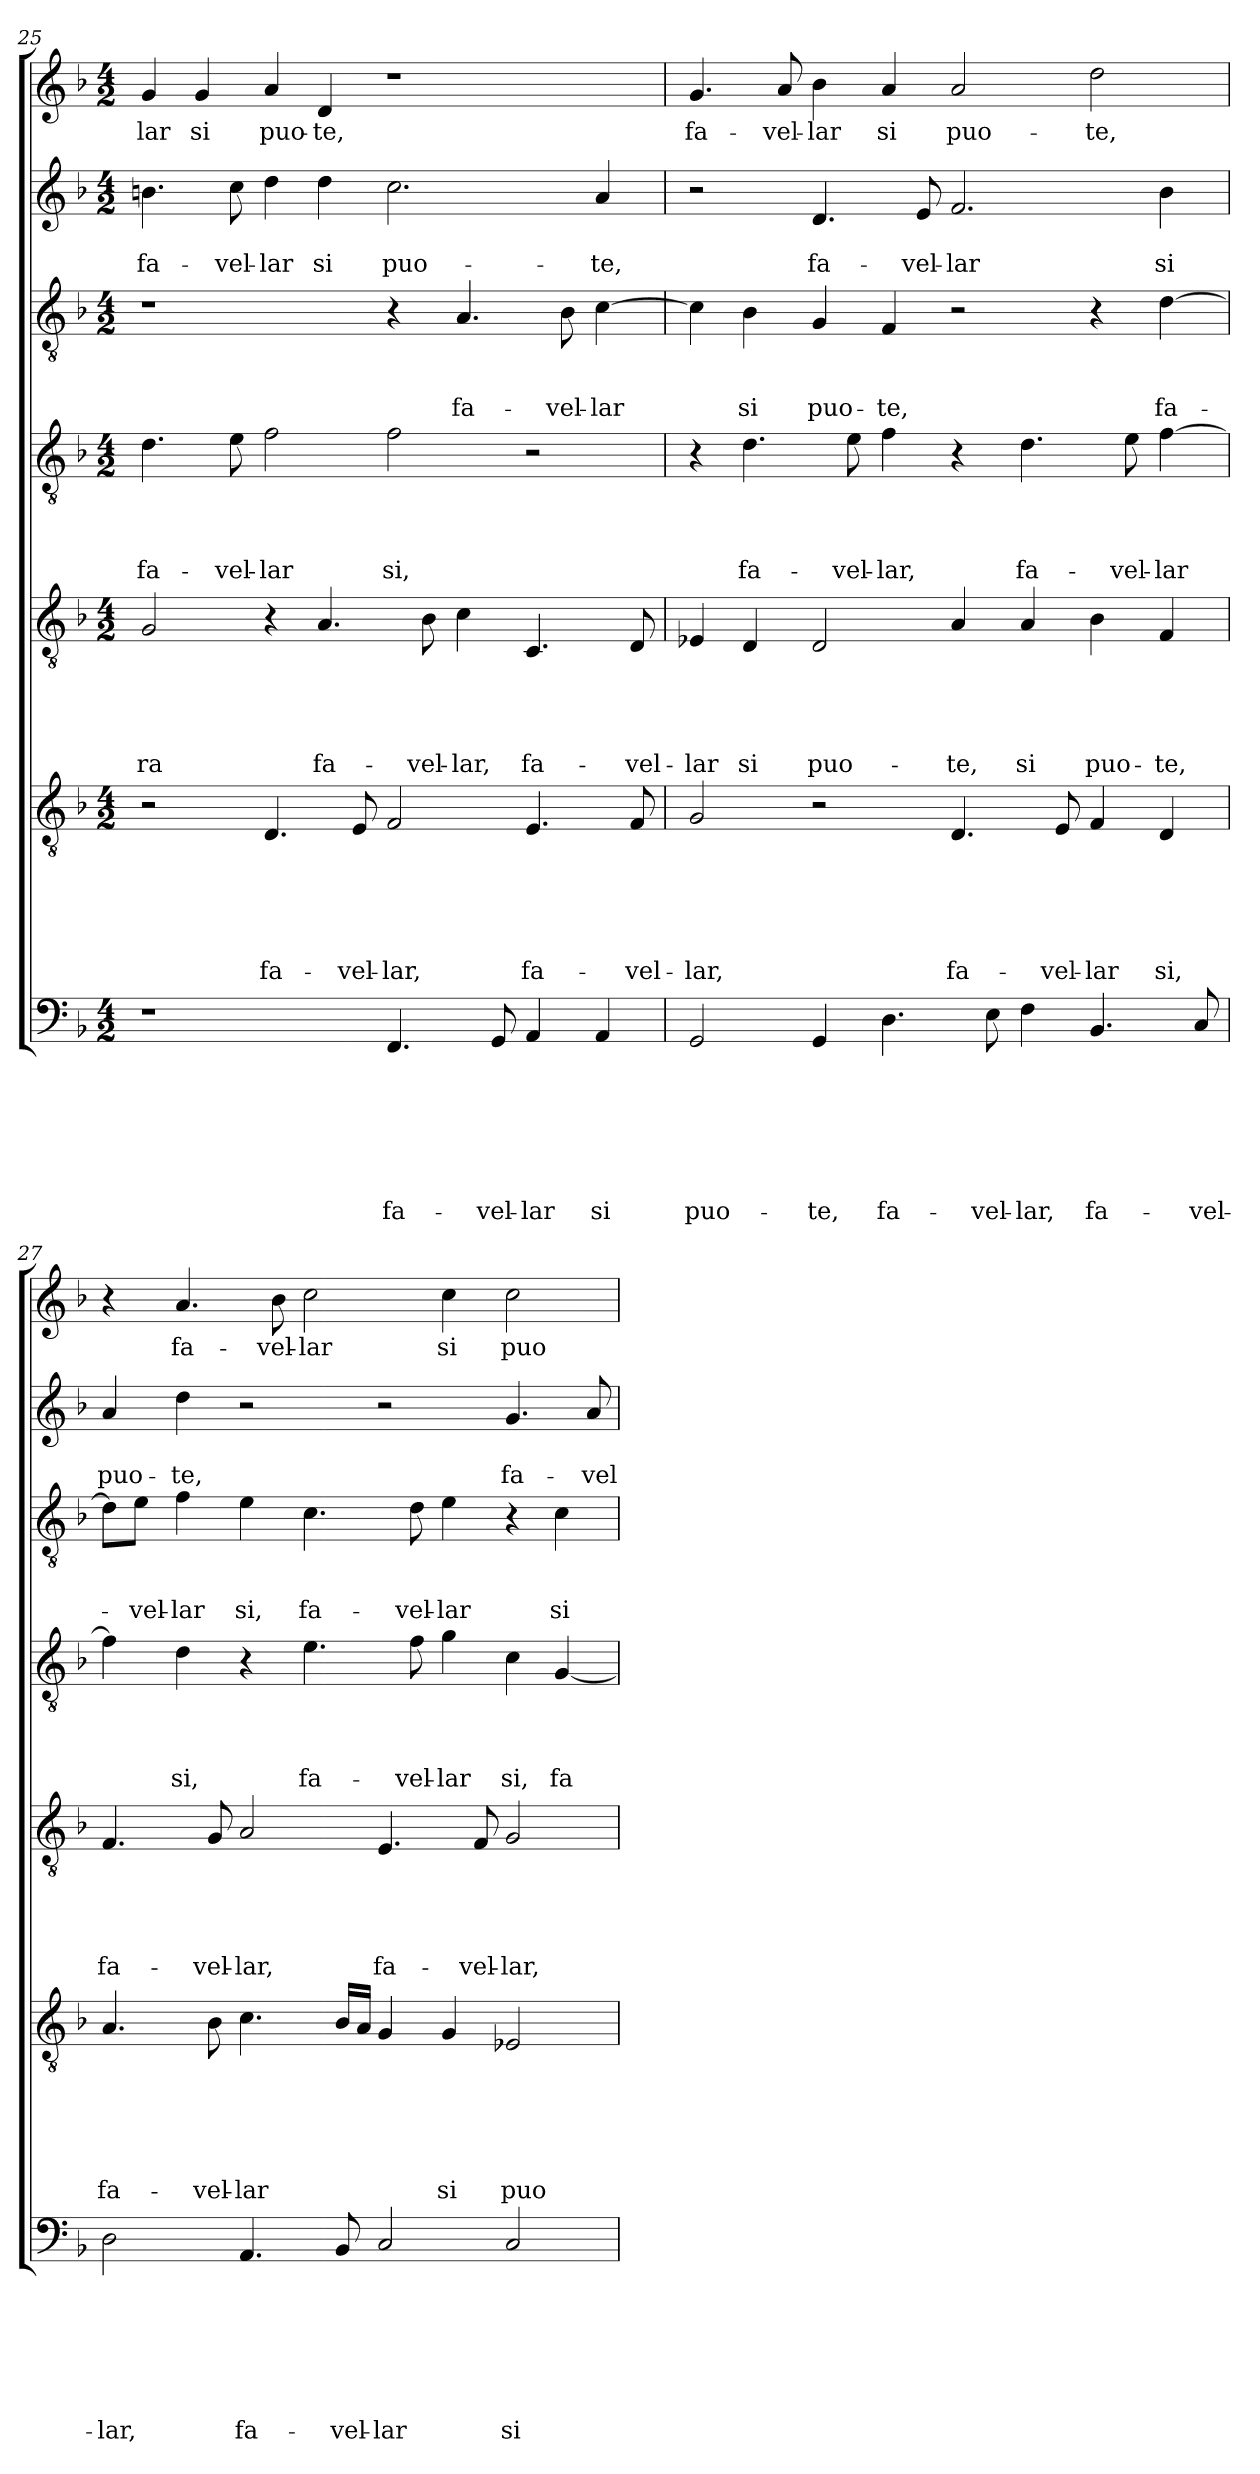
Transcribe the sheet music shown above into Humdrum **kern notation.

**kern	**text	**text	**text	**text	**text	**text	**text	**kern	**text	**text	**text	**text	**text	**text	**kern	**text	**text	**text	**text	**text	**kern	**text	**text	**text	**text	**kern	**text	**text	**text	**kern	**text	**text	**kern	**text
*part7	*part7	*part7	*part7	*part7	*part7	*part7	*part7	*part6	*part6	*part6	*part6	*part6	*part6	*part6	*part5	*part5	*part5	*part5	*part5	*part5	*part4	*part4	*part4	*part4	*part4	*part3	*part3	*part3	*part3	*part2	*part2	*part2	*part1	*part1
*staff7	*staff7	*staff7	*staff7	*staff7	*staff7	*staff7	*staff7	*staff6	*staff6	*staff6	*staff6	*staff6	*staff6	*staff6	*staff5	*staff5	*staff5	*staff5	*staff5	*staff5	*staff4	*staff4	*staff4	*staff4	*staff4	*staff3	*staff3	*staff3	*staff3	*staff2	*staff2	*staff2	*staff1	*staff1
*clefF4	*	*	*	*	*	*	*	*clefGv2	*	*	*	*	*	*	*clefGv2	*	*	*	*	*	*clefGv2	*	*	*	*	*clefGv2	*	*	*	*clefG2	*	*	*clefG2	*
*k[b-]	*	*	*	*	*	*	*	*k[b-]	*	*	*	*	*	*	*k[b-]	*	*	*	*	*	*k[b-]	*	*	*	*	*k[b-]	*	*	*	*k[b-]	*	*	*k[b-]	*
*d:	*	*	*	*	*	*	*	*d:	*	*	*	*	*	*	*d:	*	*	*	*	*	*d:	*	*	*	*	*d:	*	*	*	*d:	*	*	*d:	*
*M4/2	*	*	*	*	*	*	*	*M4/2	*	*	*	*	*	*	*M4/2	*	*	*	*	*	*M4/2	*	*	*	*	*M4/2	*	*	*	*M4/2	*	*	*M4/2	*
=25	=25	=25	=25	=25	=25	=25	=25	=25	=25	=25	=25	=25	=25	=25	=25	=25	=25	=25	=25	=25	=25	=25	=25	=25	=25	=25	=25	=25	=25	=25	=25	=25	=25	=25
!	!	!	!	!	!	!	!	!	!	!	!	!	!	!	!	!	!	!	!	!LO:LY:b	!	!	!	!	!LO:LY:b	!	!	!	!	!	!	!LO:LY:b	!	!LO:LY:b
1r	.	.	.	.	.	.	.	2r	.	.	.	.	.	.	2G/	.	.	.	.	-ra	4.d\	.	.	.	fa-	1r	.	.	.	4.bn\	.	fa-	4g/	-lar
!	!	!	!	!	!	!	!	!	!	!	!	!	!	!	!	!	!	!	!	!	!	!	!	!	!	!	!	!	!	!	!	!	!	!LO:LY:b
.	.	.	.	.	.	.	.	.	.	.	.	.	.	.	.	.	.	.	.	.	.	.	.	.	.	.	.	.	.	.	.	.	4g/	si
!	!	!	!	!	!	!	!	!	!	!	!	!	!	!	!	!	!	!	!	!	!	!	!	!	!LO:LY:b	!	!	!	!	!	!	!LO:LY:b	!	!
.	.	.	.	.	.	.	.	.	.	.	.	.	.	.	.	.	.	.	.	.	8e\	.	.	.	-vel-	.	.	.	.	8cc\	.	-vel-	.	.
!	!	!	!	!	!	!	!	!	!	!	!	!	!	!LO:LY:b	!	!	!	!	!	!	!	!	!	!	!LO:LY:b	!	!	!	!	!	!	!LO:LY:b	!	!LO:LY:b
.	.	.	.	.	.	.	.	4.D/	.	.	.	.	.	fa-	4r	.	.	.	.	.	2f\	.	.	.	-lar	.	.	.	.	4dd\	.	-lar	4a/	puo-
!	!	!	!	!	!	!	!	!	!	!	!	!	!	!	!	!	!	!	!	!LO:LY:b	!	!	!	!	!	!	!	!	!	!	!	!LO:LY:b	!	!LO:LY:b
.	.	.	.	.	.	.	.	.	.	.	.	.	.	.	4.A/	.	.	.	.	fa-	.	.	.	.	.	.	.	.	.	4dd\	.	si	4d/	-te,
!	!	!	!	!	!	!	!	!	!	!	!	!	!	!LO:LY:b	!	!	!	!	!	!	!	!	!	!	!	!	!	!	!	!	!	!	!	!
.	.	.	.	.	.	.	.	8E/	.	.	.	.	.	-vel-	.	.	.	.	.	.	.	.	.	.	.	.	.	.	.	.	.	.	.	.
!	!	!	!	!	!	!	!LO:LY:b	!	!	!	!	!	!	!LO:LY:b	!	!	!	!	!	!	!	!	!	!	!LO:LY:b	!	!	!	!	!	!	!LO:LY:b	!	!
4.FF/	.	.	.	.	.	.	fa-	2F/	.	.	.	.	.	-lar,	.	.	.	.	.	.	2f\	.	.	.	si,	4r	.	.	.	2.cc\	.	puo-	1r	.
!	!	!	!	!	!	!	!	!	!	!	!	!	!	!	!	!	!	!	!	!LO:LY:b	!	!	!	!	!	!	!	!	!	!	!	!	!	!
.	.	.	.	.	.	.	.	.	.	.	.	.	.	.	8B-\	.	.	.	.	-vel-	.	.	.	.	.	.	.	.	.	.	.	.	.	.
!	!	!	!	!	!	!	!	!	!	!	!	!	!	!	!	!	!	!	!	!LO:LY:b	!	!	!	!	!	!	!	!	!LO:LY:b	!	!	!	!	!
.	.	.	.	.	.	.	.	.	.	.	.	.	.	.	4c\	.	.	.	.	-lar,	.	.	.	.	.	4.A/	.	.	fa-	.	.	.	.	.
!	!	!	!	!	!	!	!LO:LY:b	!	!	!	!	!	!	!	!	!	!	!	!	!	!	!	!	!	!	!	!	!	!	!	!	!	!	!
8GG/	.	.	.	.	.	.	-vel-	.	.	.	.	.	.	.	.	.	.	.	.	.	.	.	.	.	.	.	.	.	.	.	.	.	.	.
!	!	!	!	!	!	!	!LO:LY:b	!	!	!	!	!	!	!LO:LY:b	!	!	!	!	!	!LO:LY:b	!	!	!	!	!	!	!	!	!	!	!	!	!	!
4AA/	.	.	.	.	.	.	-lar	4.E/	.	.	.	.	.	fa-	4.C/	.	.	.	.	fa-	2r	.	.	.	.	.	.	.	.	.	.	.	.	.
!	!	!	!	!	!	!	!	!	!	!	!	!	!	!	!	!	!	!	!	!	!	!	!	!	!	!	!	!	!LO:LY:b	!	!	!	!	!
.	.	.	.	.	.	.	.	.	.	.	.	.	.	.	.	.	.	.	.	.	.	.	.	.	.	8B-\	.	.	-vel-	.	.	.	.	.
!	!	!	!	!	!	!	!LO:LY:b	!	!	!	!	!	!	!	!	!	!	!	!	!	!	!	!	!	!	!	!	!	!LO:LY:b	!	!	!LO:LY:b	!	!
4AA/	.	.	.	.	.	.	si	.	.	.	.	.	.	.	.	.	.	.	.	.	.	.	.	.	.	[4c\	.	.	-lar	4a/	.	-te,	.	.
!	!	!	!	!	!	!	!	!	!	!	!	!	!	!LO:LY:b	!	!	!	!	!	!LO:LY:b	!	!	!	!	!	!	!	!	!	!	!	!	!	!
.	.	.	.	.	.	.	.	8F/	.	.	.	.	.	-vel-	8D/	.	.	.	.	-vel-	.	.	.	.	.	.	.	.	.	.	.	.	.	.
=26	=26	=26	=26	=26	=26	=26	=26	=26	=26	=26	=26	=26	=26	=26	=26	=26	=26	=26	=26	=26	=26	=26	=26	=26	=26	=26	=26	=26	=26	=26	=26	=26	=26	=26
!	!	!	!	!	!	!	!LO:LY:b	!	!	!	!	!	!	!LO:LY:b	!	!	!	!	!	!LO:LY:b	!	!	!	!	!	!	!	!	!	!	!	!	!	!LO:LY:b
2GG/	.	.	.	.	.	.	puo-	2G/	.	.	.	.	.	-lar,	4E-X/	.	.	.	.	-lar	4r	.	.	.	.	4c\]	.	.	.	2r	.	.	4.g/	fa-
!	!	!	!	!	!	!	!	!	!	!	!	!	!	!	!	!	!	!	!	!LO:LY:b	!	!	!	!	!LO:LY:b	!	!	!	!LO:LY:b	!	!	!	!	!
.	.	.	.	.	.	.	.	.	.	.	.	.	.	.	4D/	.	.	.	.	si	4.d\	.	.	.	fa-	4B-\	.	.	si	.	.	.	.	.
!	!	!	!	!	!	!	!	!	!	!	!	!	!	!	!	!	!	!	!	!	!	!	!	!	!	!	!	!	!	!	!	!	!	!LO:LY:b
.	.	.	.	.	.	.	.	.	.	.	.	.	.	.	.	.	.	.	.	.	.	.	.	.	.	.	.	.	.	.	.	.	8a/	-vel-
!	!	!	!	!	!	!	!LO:LY:b	!	!	!	!	!	!	!	!	!	!	!	!	!LO:LY:b	!	!	!	!	!	!	!	!	!LO:LY:b	!	!	!LO:LY:b	!	!LO:LY:b
4GG/	.	.	.	.	.	.	-te,	2r	.	.	.	.	.	.	2D/	.	.	.	.	puo-	.	.	.	.	.	4G/	.	.	puo-	4.d/	.	fa-	4b-\	-lar
!	!	!	!	!	!	!	!	!	!	!	!	!	!	!	!	!	!	!	!	!	!	!	!	!	!LO:LY:b	!	!	!	!	!	!	!	!	!
.	.	.	.	.	.	.	.	.	.	.	.	.	.	.	.	.	.	.	.	.	8e\	.	.	.	-vel-	.	.	.	.	.	.	.	.	.
!	!	!	!	!	!	!	!LO:LY:b	!	!	!	!	!	!	!	!	!	!	!	!	!	!	!	!	!	!LO:LY:b	!	!	!	!LO:LY:b	!	!	!	!	!LO:LY:b
4.D\	.	.	.	.	.	.	fa-	.	.	.	.	.	.	.	.	.	.	.	.	.	4f\	.	.	.	-lar,	4F/	.	.	-te,	.	.	.	4a/	si
!	!	!	!	!	!	!	!	!	!	!	!	!	!	!	!	!	!	!	!	!	!	!	!	!	!	!	!	!	!	!	!	!LO:LY:b	!	!
.	.	.	.	.	.	.	.	.	.	.	.	.	.	.	.	.	.	.	.	.	.	.	.	.	.	.	.	.	.	8e/	.	-vel-	.	.
!	!	!	!	!	!	!	!	!	!	!	!	!	!	!LO:LY:b	!	!	!	!	!	!LO:LY:b	!	!	!	!	!	!	!	!	!	!	!	!LO:LY:b	!	!LO:LY:b
.	.	.	.	.	.	.	.	4.D/	.	.	.	.	.	fa-	4A/	.	.	.	.	-te,	4r	.	.	.	.	2r	.	.	.	2.f/	.	-lar	2a/	puo-
!	!	!	!	!	!	!	!LO:LY:b	!	!	!	!	!	!	!	!	!	!	!	!	!	!	!	!	!	!	!	!	!	!	!	!	!	!	!
8E\	.	.	.	.	.	.	-vel-	.	.	.	.	.	.	.	.	.	.	.	.	.	.	.	.	.	.	.	.	.	.	.	.	.	.	.
!	!	!	!	!	!	!	!LO:LY:b	!	!	!	!	!	!	!	!	!	!	!	!	!LO:LY:b	!	!	!	!	!LO:LY:b	!	!	!	!	!	!	!	!	!
4F\	.	.	.	.	.	.	-lar,	.	.	.	.	.	.	.	4A/	.	.	.	.	si	4.d\	.	.	.	fa-	.	.	.	.	.	.	.	.	.
!	!	!	!	!	!	!	!	!	!	!	!	!	!	!LO:LY:b	!	!	!	!	!	!	!	!	!	!	!	!	!	!	!	!	!	!	!	!
.	.	.	.	.	.	.	.	8E/	.	.	.	.	.	-vel-	.	.	.	.	.	.	.	.	.	.	.	.	.	.	.	.	.	.	.	.
!	!	!	!	!	!	!	!LO:LY:b	!	!	!	!	!	!	!LO:LY:b	!	!	!	!	!	!LO:LY:b	!	!	!	!	!	!	!	!	!	!	!	!	!	!LO:LY:b
4.BB-/	.	.	.	.	.	.	fa-	4F/	.	.	.	.	.	-lar	4B-\	.	.	.	.	puo-	.	.	.	.	.	4r	.	.	.	.	.	.	2dd\	-te,
!	!	!	!	!	!	!	!	!	!	!	!	!	!	!	!	!	!	!	!	!	!	!	!	!	!LO:LY:b	!	!	!	!	!	!	!	!	!
.	.	.	.	.	.	.	.	.	.	.	.	.	.	.	.	.	.	.	.	.	8e\	.	.	.	-vel-	.	.	.	.	.	.	.	.	.
!	!	!	!	!	!	!	!	!	!	!	!	!	!	!LO:LY:b	!	!	!	!	!	!LO:LY:b	!	!	!	!	!LO:LY:b	!	!	!	!LO:LY:b	!	!	!LO:LY:b	!	!
.	.	.	.	.	.	.	.	4D/	.	.	.	.	.	si,	4F/	.	.	.	.	-te,	[4f\	.	.	.	-lar	[4d\	.	.	fa-	4b-\	.	si	.	.
!	!	!	!	!	!	!	!LO:LY:b	!	!	!	!	!	!	!	!	!	!	!	!	!	!	!	!	!	!	!	!	!	!	!	!	!	!	!
8C/	.	.	.	.	.	.	-vel-	.	.	.	.	.	.	.	.	.	.	.	.	.	.	.	.	.	.	.	.	.	.	.	.	.	.	.
!!LO:LB:g=z
=27	=27	=27	=27	=27	=27	=27	=27	=27	=27	=27	=27	=27	=27	=27	=27	=27	=27	=27	=27	=27	=27	=27	=27	=27	=27	=27	=27	=27	=27	=27	=27	=27	=27	=27
!	!	!	!	!	!	!	!LO:LY:b	!	!	!	!	!	!	!LO:LY:b	!	!	!	!	!	!LO:LY:b	!	!	!	!	!	!	!	!	!	!	!	!LO:LY:b	!	!
2D\	.	.	.	.	.	.	-lar,	4.A/	.	.	.	.	.	fa-	4.F/	.	.	.	.	fa-	4f\]	.	.	.	.	8d\L]	.	.	.	4a/	.	puo-	4r	.
!	!	!	!	!	!	!	!	!	!	!	!	!	!	!	!	!	!	!	!	!	!	!	!	!	!	!	!	!	!LO:LY:b	!	!	!	!	!
.	.	.	.	.	.	.	.	.	.	.	.	.	.	.	.	.	.	.	.	.	.	.	.	.	.	8e\J	.	.	-vel-	.	.	.	.	.
!	!	!	!	!	!	!	!	!	!	!	!	!	!	!	!	!	!	!	!	!	!	!	!	!	!LO:LY:b	!	!	!	!LO:LY:b	!	!	!LO:LY:b	!	!LO:LY:b
.	.	.	.	.	.	.	.	.	.	.	.	.	.	.	.	.	.	.	.	.	4d\	.	.	.	si,	4f\	.	.	-lar	4dd\	.	-te,	4.a/	fa-
!	!	!	!	!	!	!	!	!	!	!	!	!	!	!LO:LY:b	!	!	!	!	!	!LO:LY:b	!	!	!	!	!	!	!	!	!	!	!	!	!	!
.	.	.	.	.	.	.	.	8B-\	.	.	.	.	.	-vel-	8G/	.	.	.	.	-vel-	.	.	.	.	.	.	.	.	.	.	.	.	.	.
!	!	!	!	!	!	!	!LO:LY:b	!	!	!	!	!	!	!LO:LY:b	!	!	!	!	!	!LO:LY:b	!	!	!	!	!	!	!	!	!LO:LY:b	!	!	!	!	!
4.AA/	.	.	.	.	.	.	fa-	4.c\	.	.	.	.	.	-lar	2A/	.	.	.	.	-lar,	4r	.	.	.	.	4e\	.	.	si,	2r	.	.	.	.
!	!	!	!	!	!	!	!	!	!	!	!	!	!	!	!	!	!	!	!	!	!	!	!	!	!	!	!	!	!	!	!	!	!	!LO:LY:b
.	.	.	.	.	.	.	.	.	.	.	.	.	.	.	.	.	.	.	.	.	.	.	.	.	.	.	.	.	.	.	.	.	8b-\	-vel-
!	!	!	!	!	!	!	!	!	!	!	!	!	!	!	!	!	!	!	!	!	!	!	!	!	!LO:LY:b	!	!	!	!LO:LY:b	!	!	!	!	!LO:LY:b
.	.	.	.	.	.	.	.	.	.	.	.	.	.	.	.	.	.	.	.	.	4.e\	.	.	.	fa-	4.c\	.	.	fa-	.	.	.	2cc\	-lar
!	!	!	!	!	!	!	!LO:LY:b	!	!	!	!	!	!	!	!	!	!	!	!	!	!	!	!	!	!	!	!	!	!	!	!	!	!	!
8BB-/	.	.	.	.	.	.	-vel-	16B-/LL	.	.	.	.	.	.	.	.	.	.	.	.	.	.	.	.	.	.	.	.	.	.	.	.	.	.
.	.	.	.	.	.	.	.	16A/JJ	.	.	.	.	.	.	.	.	.	.	.	.	.	.	.	.	.	.	.	.	.	.	.	.	.	.
!	!	!	!	!	!	!	!LO:LY:b	!	!	!	!	!	!	!	!	!	!	!	!	!LO:LY:b	!	!	!	!	!	!	!	!	!	!	!	!	!	!
2C/	.	.	.	.	.	.	-lar	4G/	.	.	.	.	.	.	4.E/	.	.	.	.	fa-	.	.	.	.	.	.	.	.	.	2r	.	.	.	.
!	!	!	!	!	!	!	!	!	!	!	!	!	!	!	!	!	!	!	!	!	!	!	!	!	!LO:LY:b	!	!	!	!LO:LY:b	!	!	!	!	!
.	.	.	.	.	.	.	.	.	.	.	.	.	.	.	.	.	.	.	.	.	8f\	.	.	.	-vel-	8d\	.	.	-vel-	.	.	.	.	.
!	!	!	!	!	!	!	!	!	!	!	!	!	!	!LO:LY:b	!	!	!	!	!	!	!	!	!	!	!LO:LY:b	!	!	!	!LO:LY:b	!	!	!	!	!LO:LY:b
.	.	.	.	.	.	.	.	4G/	.	.	.	.	.	si	.	.	.	.	.	.	4g\	.	.	.	-lar	4e\	.	.	-lar	.	.	.	4cc\	si
!	!	!	!	!	!	!	!	!	!	!	!	!	!	!	!	!	!	!	!	!LO:LY:b	!	!	!	!	!	!	!	!	!	!	!	!	!	!
.	.	.	.	.	.	.	.	.	.	.	.	.	.	.	8F/	.	.	.	.	-vel-	.	.	.	.	.	.	.	.	.	.	.	.	.	.
!	!	!	!	!	!	!	!LO:LY:b	!	!	!	!	!	!	!LO:LY:b	!	!	!	!	!	!LO:LY:b	!	!	!	!	!LO:LY:b	!	!	!	!	!	!	!LO:LY:b	!	!LO:LY:b
2C/	.	.	.	.	.	.	si	2E-X/	.	.	.	.	.	puo-	2G/	.	.	.	.	-lar,	4c\	.	.	.	si,	4r	.	.	.	4.g/	.	fa-	2cc\	puo-
!	!	!	!	!	!	!	!	!	!	!	!	!	!	!	!	!	!	!	!	!	!	!	!	!	!LO:LY:b	!	!	!	!LO:LY:b	!	!	!	!	!
.	.	.	.	.	.	.	.	.	.	.	.	.	.	.	.	.	.	.	.	.	[4G/	.	.	.	fa-	4c\	.	.	si	.	.	.	.	.
!	!	!	!	!	!	!	!	!	!	!	!	!	!	!	!	!	!	!	!	!	!	!	!	!	!	!	!	!	!	!	!	!LO:LY:b	!	!
.	.	.	.	.	.	.	.	.	.	.	.	.	.	.	.	.	.	.	.	.	.	.	.	.	.	.	.	.	.	8a/	.	-vel-	.	.
=	=	=	=	=	=	=	=	=	=	=	=	=	=	=	=	=	=	=	=	=	=	=	=	=	=	=	=	=	=	=	=	=	=	=
*-	*-	*-	*-	*-	*-	*-	*-	*-	*-	*-	*-	*-	*-	*-	*-	*-	*-	*-	*-	*-	*-	*-	*-	*-	*-	*-	*-	*-	*-	*-	*-	*-	*-	*-
